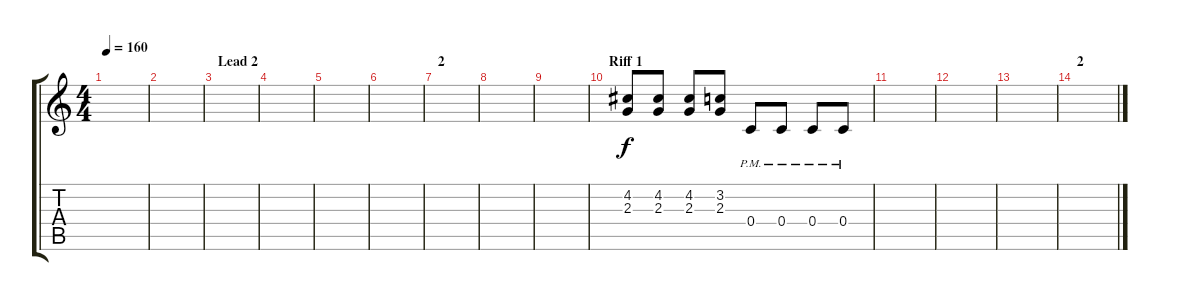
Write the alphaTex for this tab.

\track "" {instrument distortionguitar}
\staff {score tabs}
\tuning (D4 A3 F3 C3 G2 D2) {hide}
\ts (4 4)
\tempo 160
\clef g2
\ks c
|
|
\section ("" "Lead 2")
|
|
|
|
\section ("" "2")
|
|
|
\section ("" "Riff 1")
(4.2 2.3).8{balance 0} (4.2 2.3).8 (4.2 2.3).8 (3.2 2.3).8 0.4{pm}.8 0.4{pm}.8 0.4{pm}.8 0.4{pm}.8 |
|
|
|
\section ("" "2")
